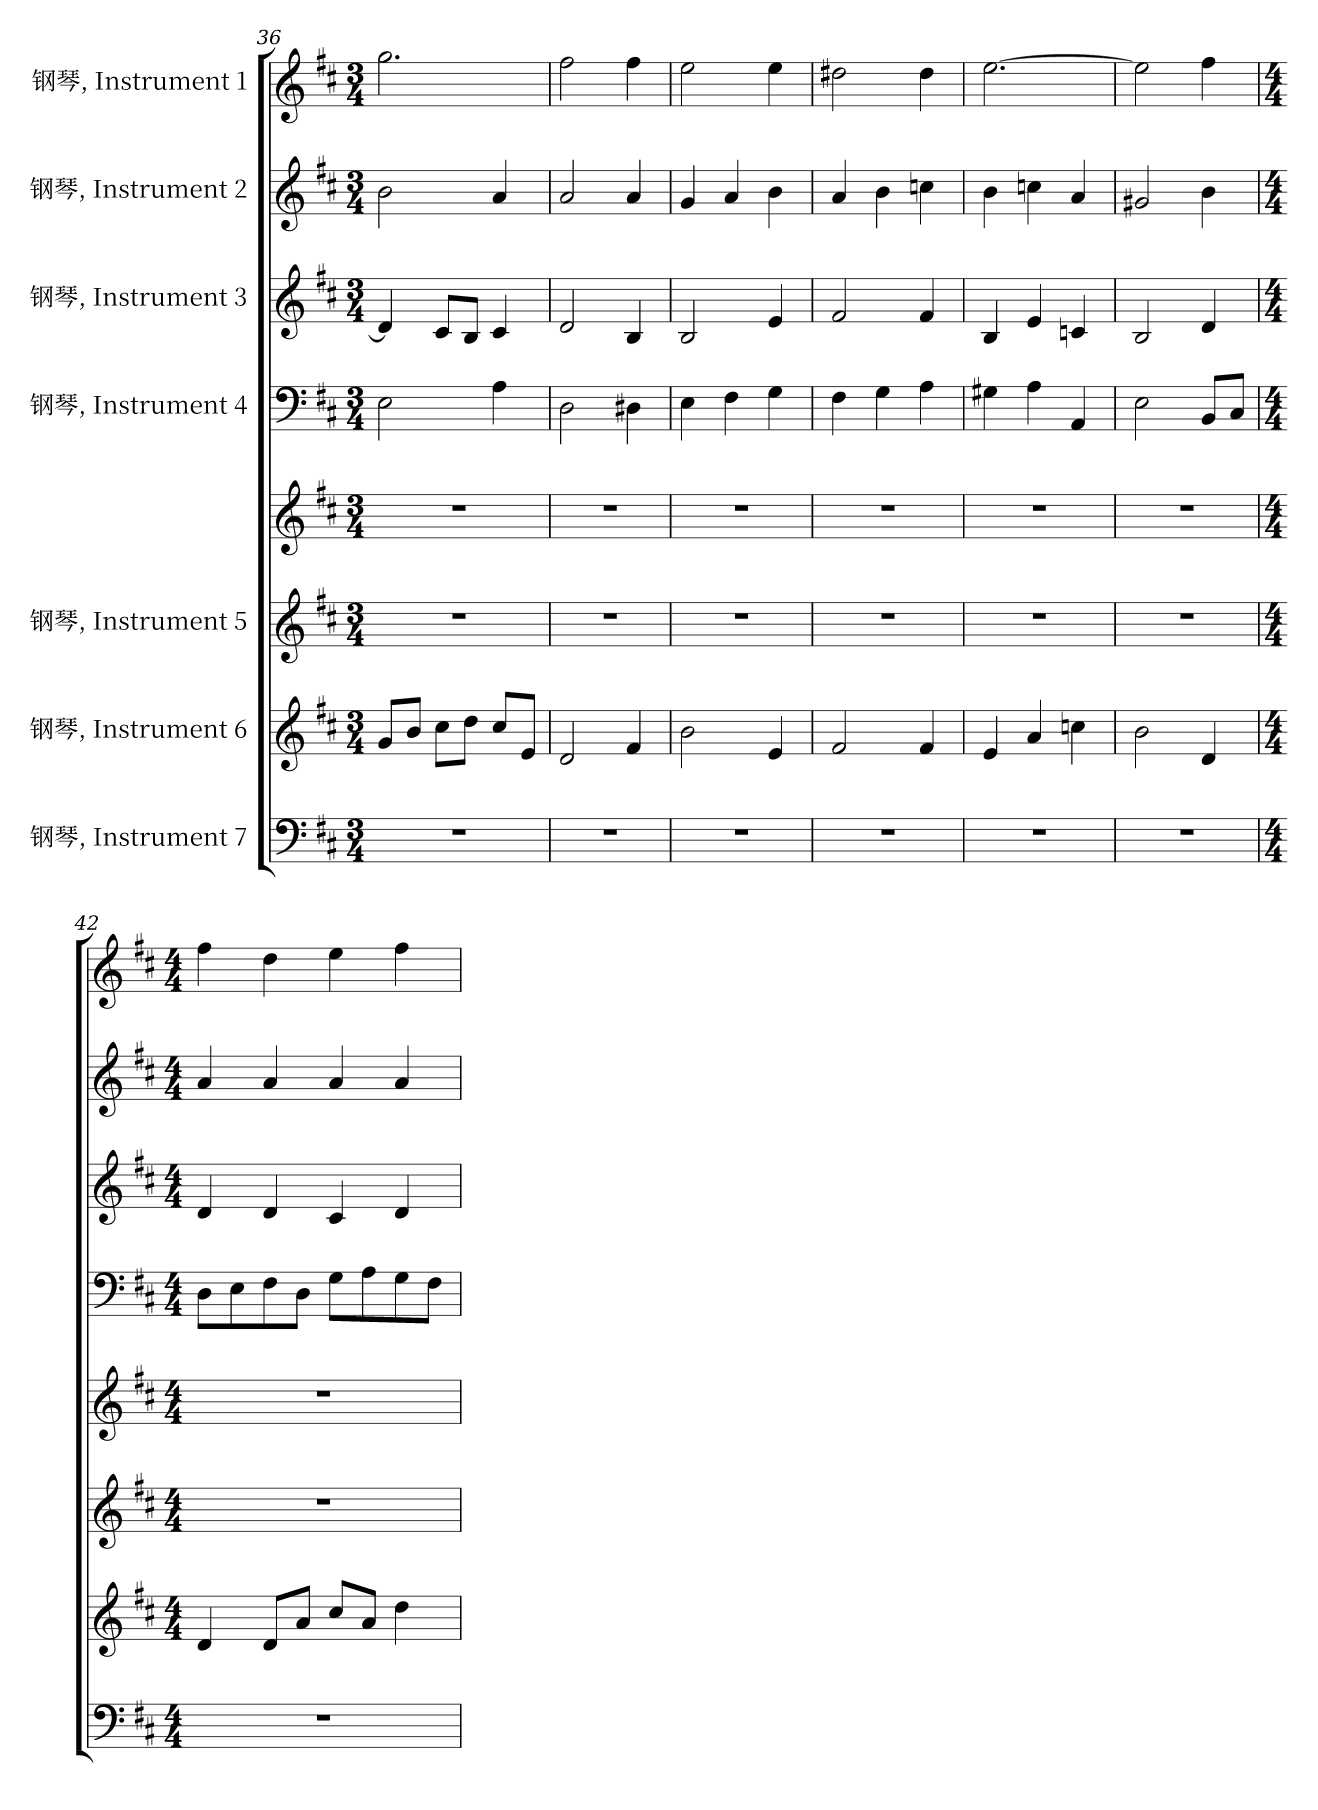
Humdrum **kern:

**kern	**kern	**kern	**kern	**kern	**kern	**kern	**kern
*part7	*part6	*part5	*part5	*part4	*part3	*part2	*part1
*staff8	*staff7	*staff6	*staff5	*staff4	*staff3	*staff2	*staff1
*I"钢琴, Instrument 7	*I"钢琴, Instrument 6	*I"钢琴, Instrument 5	*	*I"钢琴, Instrument 4	*I"钢琴, Instrument 3	*I"钢琴, Instrument 2	*I"钢琴, Instrument 1
*clefF4	*clefG2	*clefG2	*clefG2	*clefF4	*clefG2	*clefG2	*clefG2
*k[f#c#]	*k[f#c#]	*k[f#c#]	*k[f#c#]	*k[f#c#]	*k[f#c#]	*k[f#c#]	*k[f#c#]
*M3/4	*M3/4	*M3/4	*M3/4	*M3/4	*M3/4	*M3/4	*M3/4
=36	=36	=36	=36	=36	=36	=36	=36
2.r	8g/L	2.r	2.r	2E\	4d/]	2b\	2.gg\
.	8b/J	.	.	.	.	.	.
.	8cc#\L	.	.	.	8c#/L	.	.
.	8dd\J	.	.	.	8B/J	.	.
.	8cc#/L	.	.	4A\	4c#/	4a/	.
.	8e/J	.	.	.	.	.	.
=37	=37	=37	=37	=37	=37	=37	=37
2.r	2d/	2.r	2.r	2D\	2d/	2a/	2ff#\
.	4f#/	.	.	4D#X\	4B/	4a/	4ff#\
=38	=38	=38	=38	=38	=38	=38	=38
2.r	2b\	2.r	2.r	4E\	2B/	4g/	2ee\
.	.	.	.	4F#\	.	4a/	.
.	4e/	.	.	4G\	4e/	4b\	4ee\
!!LO:PB:g=z
=39	=39	=39	=39	=39	=39	=39	=39
2.r	2f#/	2.r	2.r	4F#\	2f#/	4a/	2dd#X\
.	.	.	.	4G\	.	4b\	.
.	4f#/	.	.	4A\	4f#/	4ccn\	4dd#\
=40	=40	=40	=40	=40	=40	=40	=40
2.r	4e/	2.r	2.r	4G#X\	4B/	4b\	[2.ee\
.	4a/	.	.	4A\	4e/	4ccn\	.
.	4ccn\	.	.	4AA/	4cn/	4a/	.
=41	=41	=41	=41	=41	=41	=41	=41
2.r	2b\	2.r	2.r	2E\	2B/	2g#X/	2ee\]
.	4d/	.	.	8BB/L	4d/	4b\	4ff#\
.	.	.	.	8C#/J	.	.	.
=42	=42	=42	=42	=42	=42	=42	=42
*M4/4	*M4/4	*M4/4	*M4/4	*M4/4	*M4/4	*M4/4	*M4/4
1r	4d/	1r	1r	8D\L	4d/	4a/	4ff#\
.	.	.	.	8E\	.	.	.
.	8d/L	.	.	8F#\	4d/	4a/	4dd\
.	8a/J	.	.	8D\J	.	.	.
.	8cc#/L	.	.	8G\L	4c#/	4a/	4ee\
.	8a/J	.	.	8A\	.	.	.
.	4dd\	.	.	8G\	4d/	4a/	4ff#\
.	.	.	.	8F#\J	.	.	.
=	=	=	=	=	=	=	=
*-	*-	*-	*-	*-	*-	*-	*-
